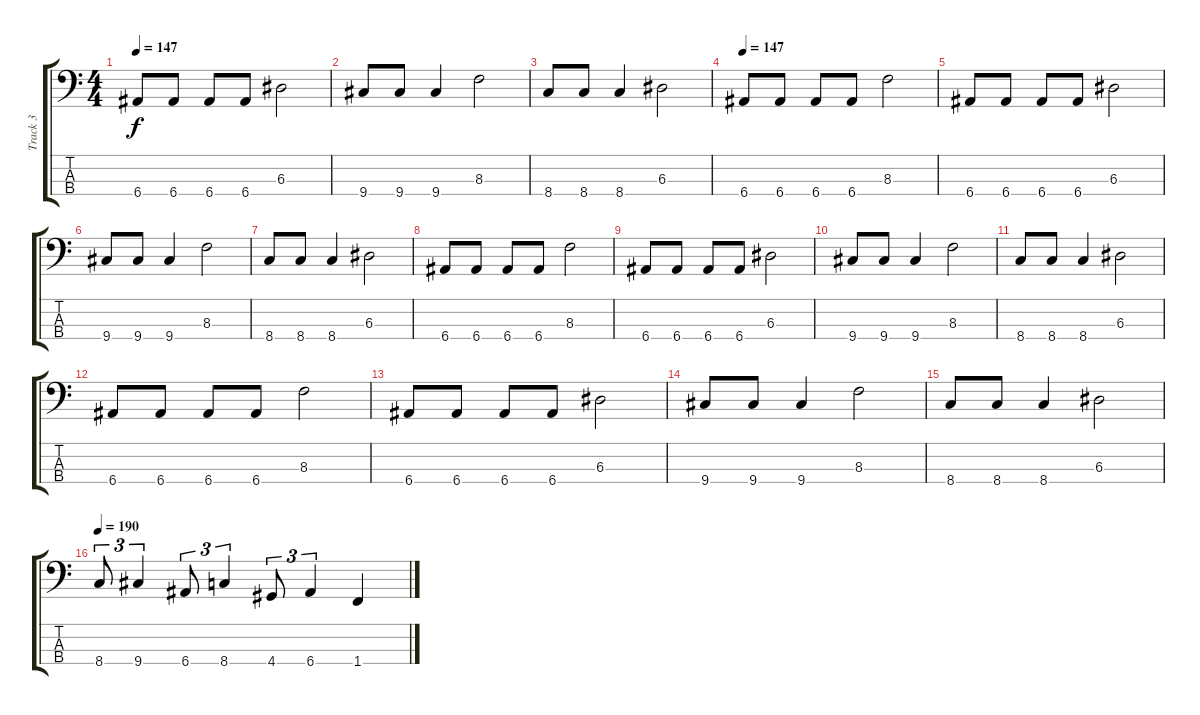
\track ("Track 3" "Track 3") {instrument electricbassfinger}
\staff {score tabs}
\tuning (G2 D2 A1 E1) {hide}
\ts (4 4)
\tempo 147
\clef f4
\ks c
6.4.8{dy f} 6.4.8 6.4.8 6.4.8 6.3.2 |
9.4.8 9.4.8 9.4.4 8.3.2 |
8.4.8 8.4.8 8.4.4 6.3.2 |
\tempo 147
6.4.8 6.4.8 6.4.8 6.4.8 8.3.2 |
6.4.8 6.4.8 6.4.8 6.4.8 6.3.2 |
9.4.8 9.4.8 9.4.4 8.3.2 |
8.4.8 8.4.8 8.4.4 6.3.2 |
6.4.8 6.4.8 6.4.8 6.4.8 8.3.2 |
6.4.8 6.4.8 6.4.8 6.4.8 6.3.2 |
9.4.8 9.4.8 9.4.4 8.3.2 |
8.4.8 8.4.8 8.4.4 6.3.2 |
6.4.8 6.4.8 6.4.8 6.4.8 8.3.2 |
6.4.8 6.4.8 6.4.8 6.4.8 6.3.2 |
9.4.8 9.4.8 9.4.4 8.3.2 |
8.4.8 8.4.8 8.4.4 6.3.2 |
\tempo 190
8.4.8{tu (3 2)} 9.4.4{tu (3 2)} 6.4.8{tu (3 2)} 8.4.4{tu (3 2)} 4.4.8{tu (3 2)} 6.4.4{tu (3 2)} 1.4.4
